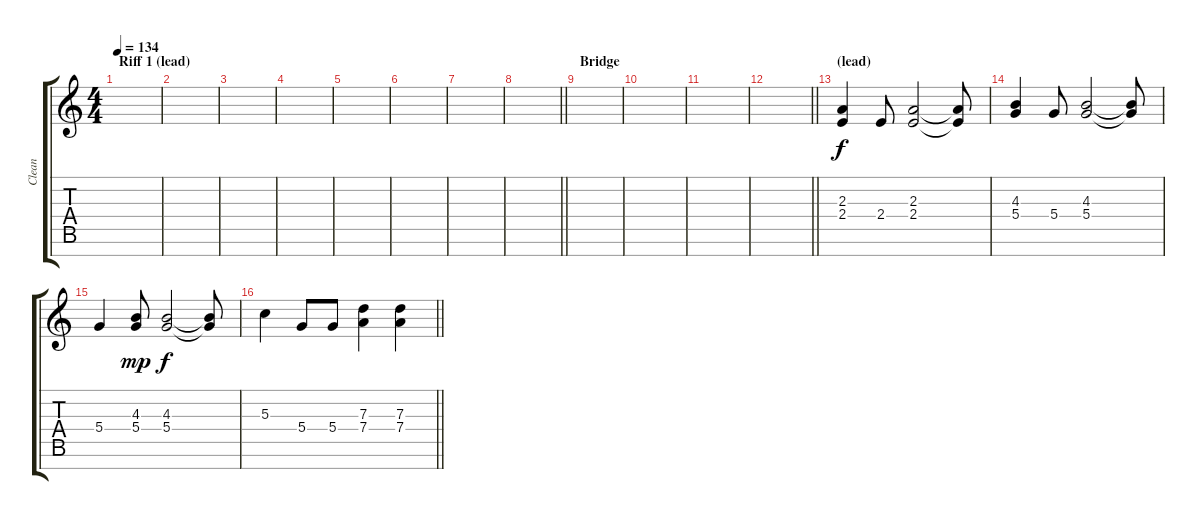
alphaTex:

\track ("Clean" "Clean") {instrument electricguitarjazz}
\staff {score tabs}
\tuning (E4 B3 G3 D3 A2 E2 B1) {hide}
\ts (4 4)
\section ("" "Riff 1 (lead)")
\tempo 134
\clef g2
\ks c
|
|
|
|
|
|
|
\barLineRight lightlight
|
\section ("" "Bridge")
|
|
|
\barLineRight lightlight
|
\section ("" "(lead)")
(2.3 2.4).4 2.4.8 (2.3 2.4).2 (2.3{t} 2.4{t}).8 |
(4.3 5.4).4 5.4.8 (4.3 5.4).2 (4.3{t} 5.4{t}).8 |
5.4.4 (4.3 5.4).8{dy mp} (4.3 5.4).2{dy f} (4.3{t} 5.4{t}).8 |
\barLineRight lightlight
5.3.4 5.4.8 5.4.8 (7.3 7.4).4 (7.3 7.4).4
